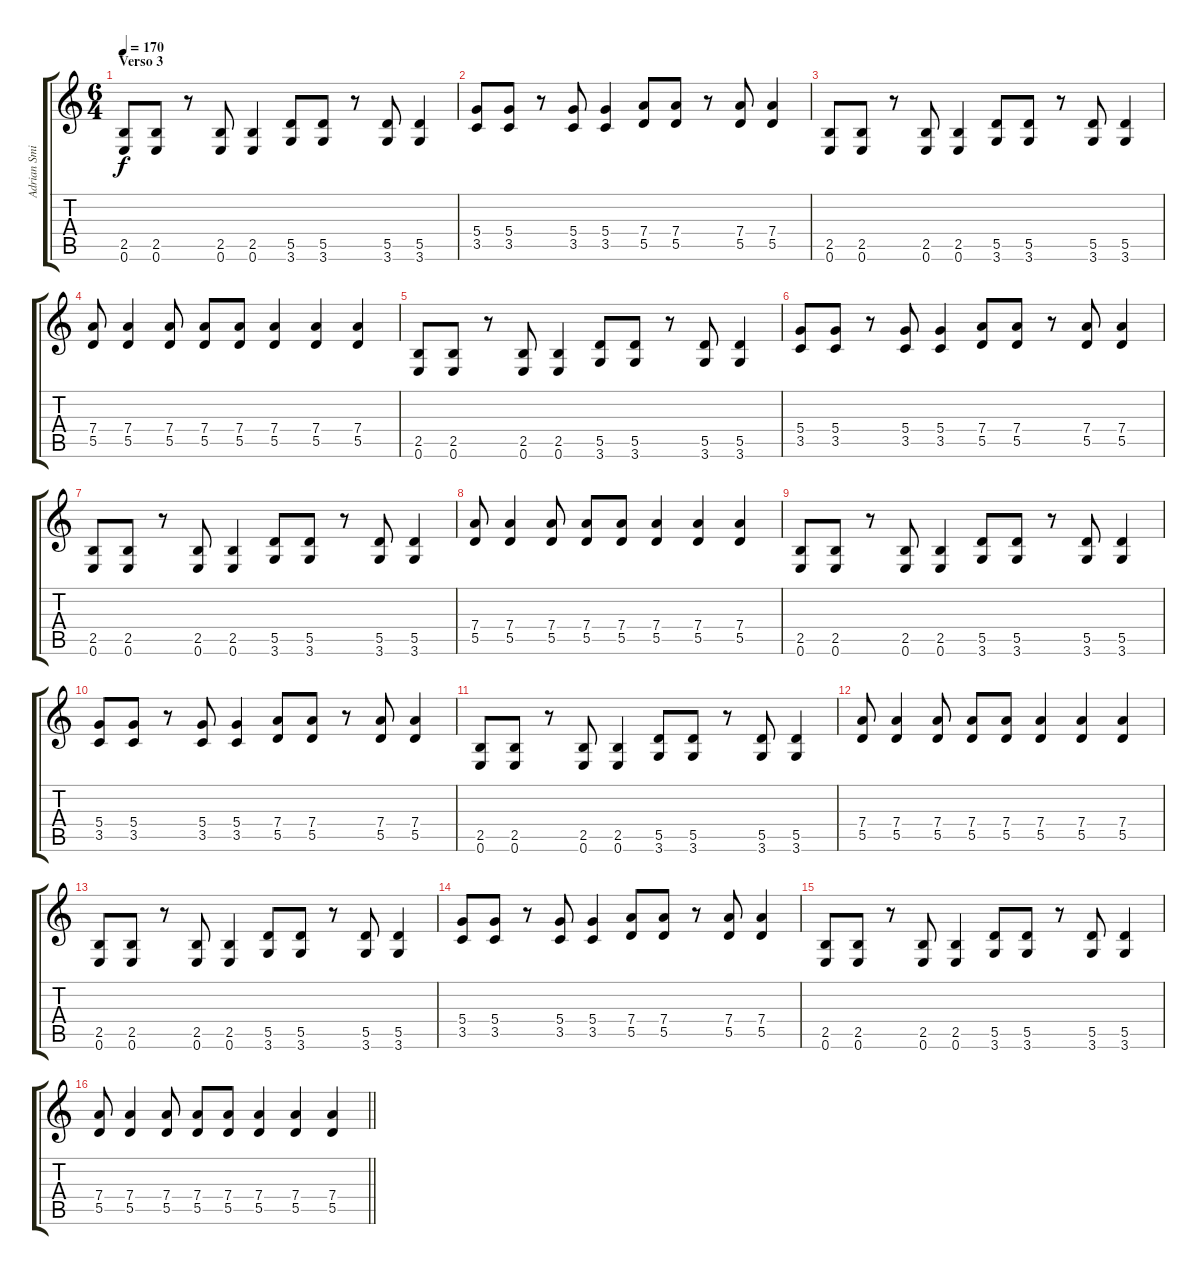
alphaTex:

\track ("Adrian Smith" "Adrian Smi") {instrument distortionguitar}
\staff {score tabs}
\tuning (E4 B3 G3 D3 A2 E2) {hide}
\ts (6 4)
\section ("" "Verso 3")
\tempo 170
\clef g2
\ks c
(2.5 0.6).8{dy f instrument distortionguitar} (2.5 0.6).8 r.8 (2.5 0.6).8 (2.5 0.6).4 (5.5 3.6).8 (5.5 3.6).8 r.8 (5.5 3.6).8 (5.5 3.6).4 |
(5.4 3.5).8 (5.4 3.5).8 r.8 (5.4 3.5).8 (5.4 3.5).4 (7.4 5.5).8 (7.4 5.5).8 r.8 (7.4 5.5).8 (7.4 5.5).4 |
(2.5 0.6).8 (2.5 0.6).8 r.8 (2.5 0.6).8 (2.5 0.6).4 (5.5 3.6).8 (5.5 3.6).8 r.8 (5.5 3.6).8 (5.5 3.6).4 |
(7.4 5.5).8 (7.4 5.5).4 (7.4 5.5).8 (7.4 5.5).8 (7.4 5.5).8 (7.4 5.5).4 (7.4 5.5).4 (7.4 5.5).4 |
(2.5 0.6).8 (2.5 0.6).8 r.8 (2.5 0.6).8 (2.5 0.6).4 (5.5 3.6).8 (5.5 3.6).8 r.8 (5.5 3.6).8 (5.5 3.6).4 |
(5.4 3.5).8 (5.4 3.5).8 r.8 (5.4 3.5).8 (5.4 3.5).4 (7.4 5.5).8 (7.4 5.5).8 r.8 (7.4 5.5).8 (7.4 5.5).4 |
(2.5 0.6).8 (2.5 0.6).8 r.8 (2.5 0.6).8 (2.5 0.6).4 (5.5 3.6).8 (5.5 3.6).8 r.8 (5.5 3.6).8 (5.5 3.6).4 |
(7.4 5.5).8 (7.4 5.5).4 (7.4 5.5).8 (7.4 5.5).8 (7.4 5.5).8 (7.4 5.5).4 (7.4 5.5).4 (7.4 5.5).4 |
(2.5 0.6).8 (2.5 0.6).8 r.8 (2.5 0.6).8 (2.5 0.6).4 (5.5 3.6).8 (5.5 3.6).8 r.8 (5.5 3.6).8 (5.5 3.6).4 |
(5.4 3.5).8 (5.4 3.5).8 r.8 (5.4 3.5).8 (5.4 3.5).4 (7.4 5.5).8 (7.4 5.5).8 r.8 (7.4 5.5).8 (7.4 5.5).4 |
(2.5 0.6).8 (2.5 0.6).8 r.8 (2.5 0.6).8 (2.5 0.6).4 (5.5 3.6).8 (5.5 3.6).8 r.8 (5.5 3.6).8 (5.5 3.6).4 |
(7.4 5.5).8 (7.4 5.5).4 (7.4 5.5).8 (7.4 5.5).8 (7.4 5.5).8 (7.4 5.5).4 (7.4 5.5).4 (7.4 5.5).4 |
(2.5 0.6).8 (2.5 0.6).8 r.8 (2.5 0.6).8 (2.5 0.6).4 (5.5 3.6).8 (5.5 3.6).8 r.8 (5.5 3.6).8 (5.5 3.6).4 |
(5.4 3.5).8 (5.4 3.5).8 r.8 (5.4 3.5).8 (5.4 3.5).4 (7.4 5.5).8 (7.4 5.5).8 r.8 (7.4 5.5).8 (7.4 5.5).4 |
(2.5 0.6).8 (2.5 0.6).8 r.8 (2.5 0.6).8 (2.5 0.6).4 (5.5 3.6).8 (5.5 3.6).8 r.8 (5.5 3.6).8 (5.5 3.6).4 |
\barLineRight lightlight
(7.4 5.5).8 (7.4 5.5).4 (7.4 5.5).8 (7.4 5.5).8 (7.4 5.5).8 (7.4 5.5).4 (7.4 5.5).4 (7.4 5.5).4
